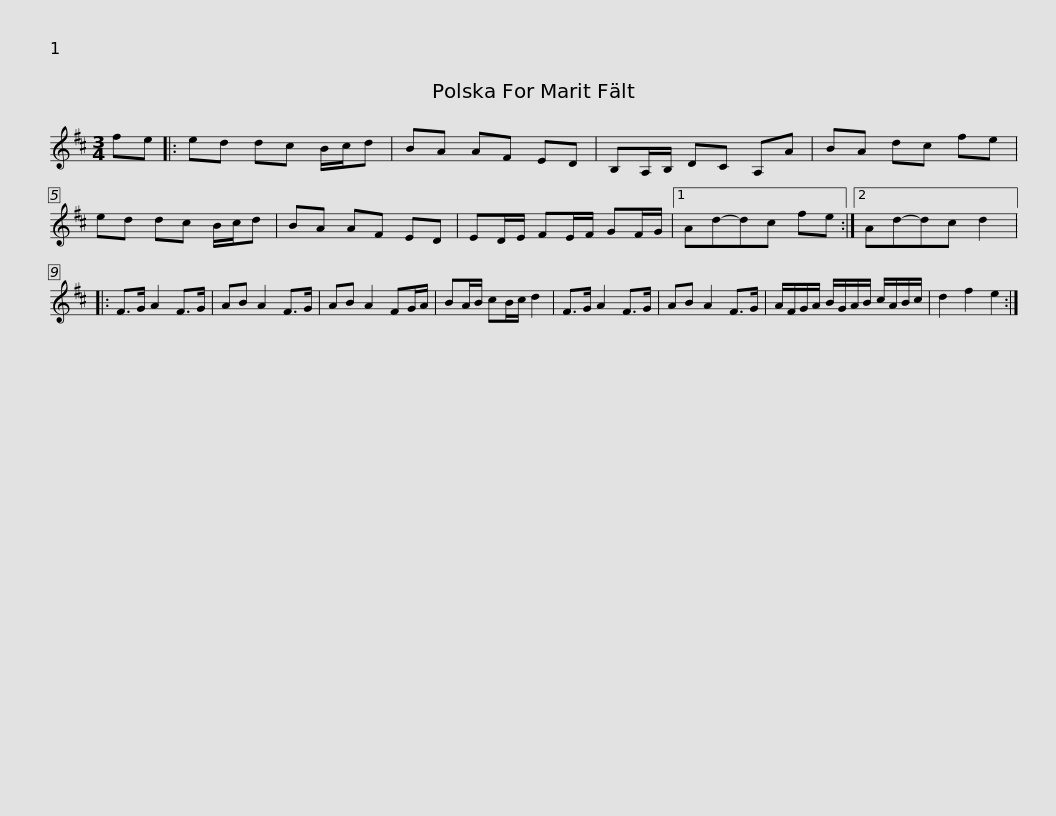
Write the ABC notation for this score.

X:1
L:1/8
M:3/4
I:linebreak $
K:D
V:1 treble
V:1
 fe |: ed dc B/c/d | BA AF ED | B,A,/B,/ DC A,A | BA dc fe | %5
 ed dc B/c/d | BA AF ED |$ ED/E/ FE/F/ GF/G/ |1 Ad-dc fe :|2 Ad-dc d2 |: %10
 F>G A2 F>G | AB A2 F>G | AB A2 FG/A/ | BA/B/ cB/c/ d2 |$ F>G A2 F>G | %15
 AB A2 F>G | A/F/G/A/ B/G/A/B/ c/A/B/c/ | d2 f2 e2 :| %18
